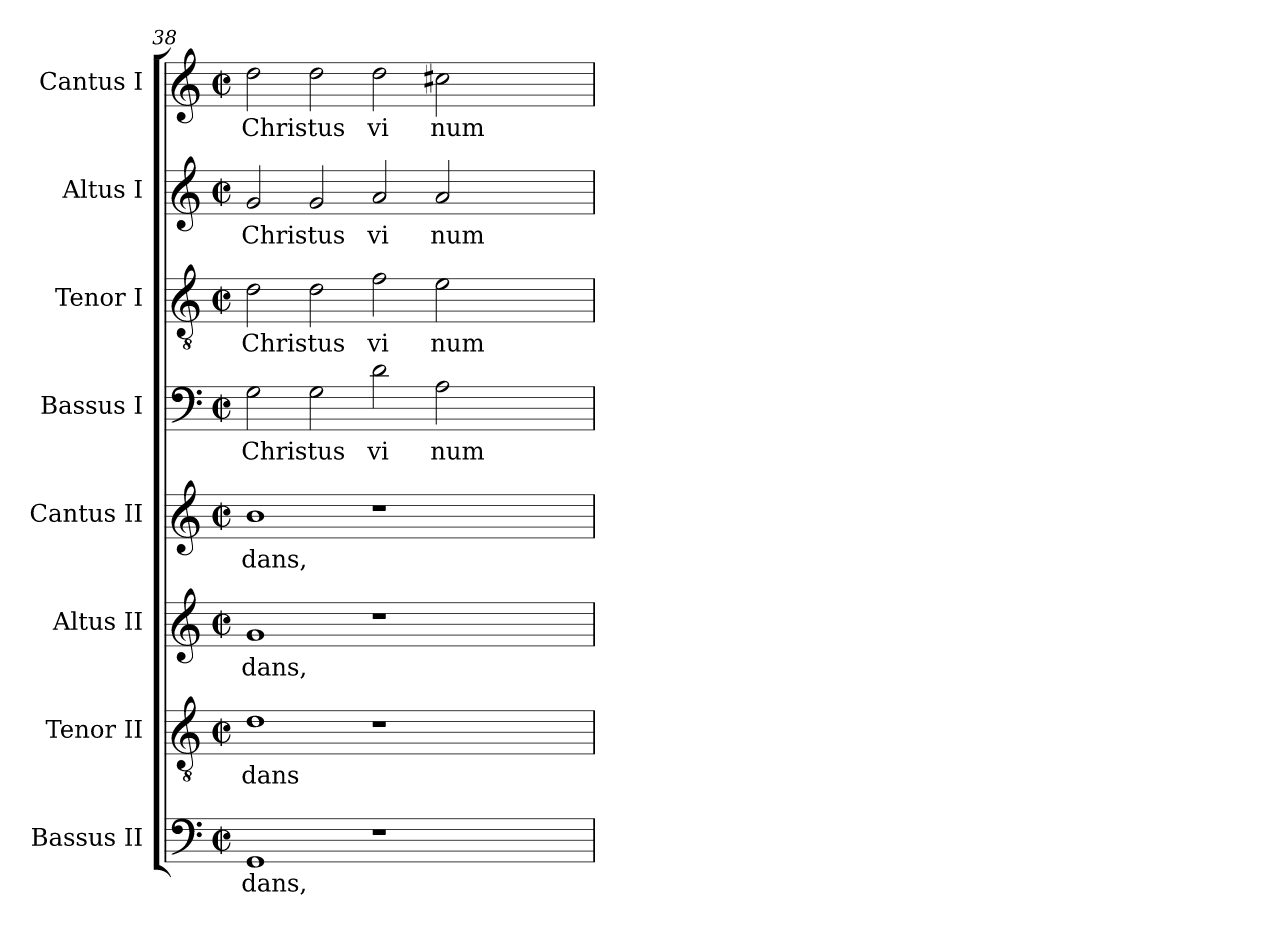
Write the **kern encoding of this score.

**kern	**text	**kern	**text	**kern	**text	**kern	**text	**kern	**text	**kern	**text	**kern	**text	**kern	**text
*part8	*part8	*part7	*part7	*part6	*part6	*part5	*part5	*part4	*part4	*part3	*part3	*part2	*part2	*part1	*part1
*staff8	*staff8	*staff7	*staff7	*staff6	*staff6	*staff5	*staff5	*staff4	*staff4	*staff3	*staff3	*staff2	*staff2	*staff1	*staff1
*I"Bassus II	*	*I"Tenor II	*	*I"Altus II	*	*I"Cantus II	*	*I"Bassus I	*	*I"Tenor I	*	*I"Altus I	*	*I"Cantus I	*
*clefF4	*	*clefGv2	*	*clefG2	*	*clefG2	*	*clefF4	*	*clefGv2	*	*clefG2	*	*clefG2	*
*M2/2	*	*M2/2	*	*M2/2	*	*M2/2	*	*M2/2	*	*M2/2	*	*M2/2	*	*M2/2	*
*met(c|)	*	*met(c|)	*	*met(c|)	*	*met(c|)	*	*met(c|)	*	*met(c|)	*	*met(c|)	*	*met(c|)	*
=38	=38	=38	=38	=38	=38	=38	=38	=38	=38	=38	=38	=38	=38	=38	=38
!	!LO:LY:b:cj	!	!LO:LY:b:cj	!	!LO:LY:b:cj	!	!LO:LY:b:cj	!	!LO:LY:b:cj	!	!LO:LY:b:cj	!	!LO:LY:b:cj	!	!LO:LY:b:cj
1GG	-dans,	1d	dans	1g	dans,	1b	dans,	2G\	Christus	2d\	Christus	2g/	Christus	2dd\	Christus
.	.	.	.	.	.	.	.	2G\	.	2d\	.	2g/	.	2dd\	.
!LO:N:vis=1	!	!LO:N:vis=1	!	!LO:N:vis=1	!	!LO:N:vis=1	!	!	!LO:LY:b:cj	!	!LO:LY:b:cj	!	!LO:LY:b:cj	!	!LO:LY:b:cj
0r	.	0r	.	0r	.	0r	.	2d\	vi	2f\	vi	2a/	vi	2dd\	vi
!	!	!	!	!	!	!	!	!	!LO:LY:b:cj	!	!LO:LY:b:cj	!	!LO:LY:b:cj	!	!LO:LY:b:cj
.	.	.	.	.	.	.	.	2A\	num	2e\	num	2a/	num	2cc#X\	num
.	.	.	.	.	.	.	.	1ryy	.	1ryy	.	1ryy	.	1ryy	.
=	=	=	=	=	=	=	=	=	=	=	=	=	=	=	=
*-	*-	*-	*-	*-	*-	*-	*-	*-	*-	*-	*-	*-	*-	*-	*-
